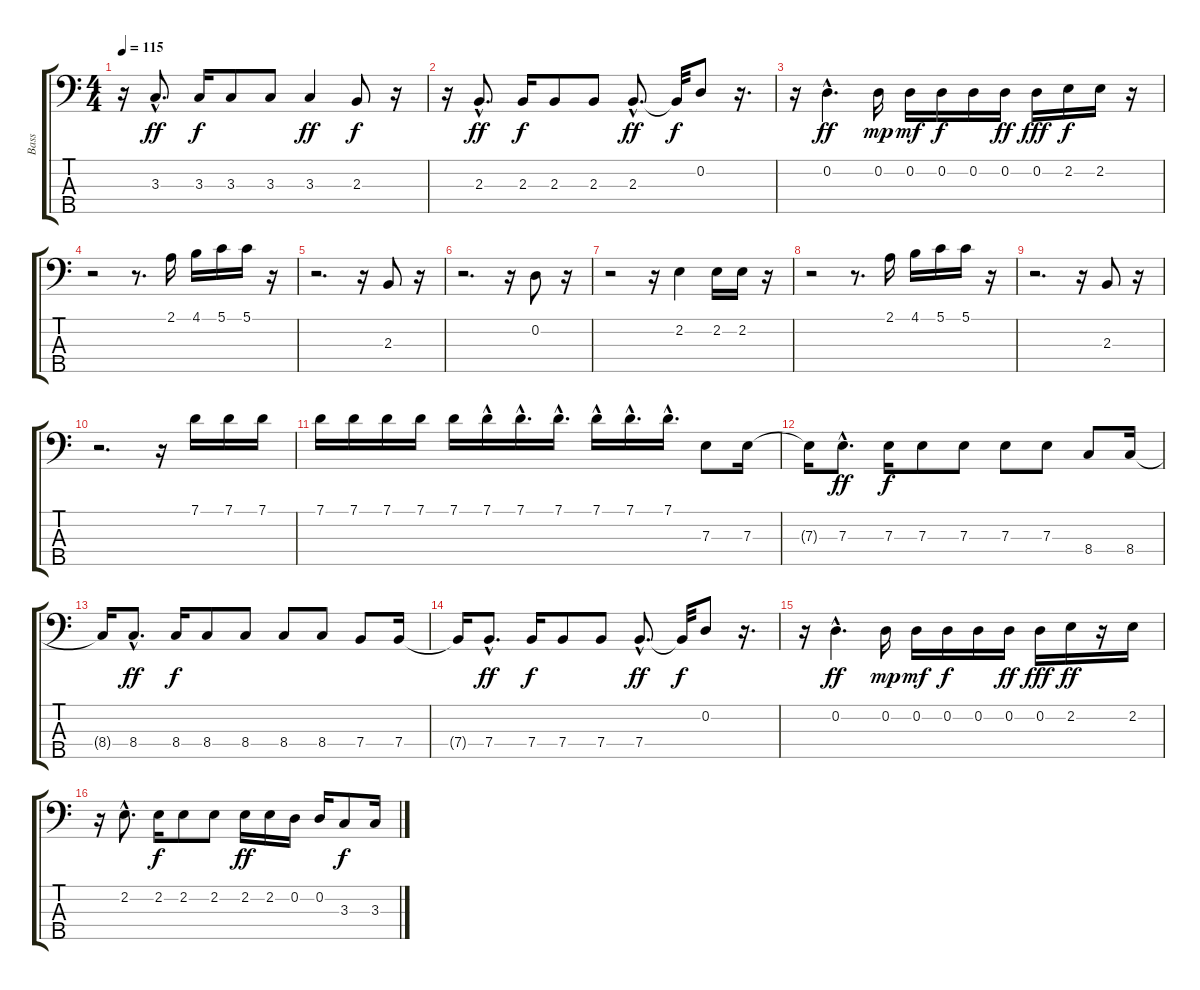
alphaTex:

\track ("Bass" "Bass") {instrument electricbassfinger}
\staff {score tabs}
\tuning (G2 D2 A1 E1 B0) {hide}
\ts (4 4)
\tempo 115
\clef f4
\ks c
r.16{dy f} 3.3{hac}.8{d dy ff} 3.3.16{dy f} 3.3.8 3.3.8 3.3.4{dy ff} 2.3.8{dy f} r.16 |
r.16 2.3{hac}.8{d dy ff} 2.3.16{dy f} 2.3.8 2.3.8 2.3{hac}.8{d dy ff} 2.3{t}.32{dy f} 0.2.8 r.16{d} |
r.16 0.2{hac}.4{d dy ff} 0.2.16{dy mp} 0.2.16{dy mf} 0.2.16{dy f} 0.2.16 0.2.16{dy ff} 0.2.16{dy fff} 2.2.16{dy f} 2.2.16 r.16 |
r.2 r.8{d} 2.1.16 4.1.16 5.1.16 5.1.16 r.16 |
r.2{d} r.16 2.3.8 r.16 |
r.2{d} r.16 0.2.8 r.16 |
r.2 r.16 2.2.4 2.2.16 2.2.16 r.16 |
r.2 r.8{d} 2.1.16 4.1.16 5.1.16 5.1.16 r.16 |
r.2{d} r.16 2.3.8 r.16 |
r.2{d} r.16 7.1.16 7.1.16 7.1.16 |
7.1.16 7.1.16 7.1.16 7.1.16 7.1.16 7.1{hac}.16 7.1{hac}.16{d} 7.1{hac}.16{d} 7.1{hac}.16 7.1{hac}.16{d} 7.1{hac}.16{d} 7.3.8 7.3.16 |
7.3{t}.16 7.3{hac}.8{d dy ff} 7.3.16{dy f} 7.3.8 7.3.8 7.3.8 7.3.8 8.4.8 8.4.16 |
8.4{t}.16 8.4{hac}.8{d dy ff} 8.4.16{dy f} 8.4.8 8.4.8 8.4.8 8.4.8 7.4.8 7.4.16 |
7.4{t}.16 7.4{hac}.8{d dy ff} 7.4.16{dy f} 7.4.8 7.4.8 7.4{hac}.8{d dy ff} 7.4{t}.32{dy f} 0.2.8 r.16{d} |
r.16 0.2{hac}.4{d dy ff} 0.2.16{dy mp} 0.2.16{dy mf} 0.2.16{dy f} 0.2.16 0.2.16{dy ff} 0.2.16{dy fff} 2.2.16{dy ff} r.16 2.2.16 |
r.16 2.2{hac}.8{d} 2.2.16{dy f} 2.2.8 2.2.8 2.2.16{dy ff} 2.2.16 0.2.16 0.2.16 3.3.8{dy f} 3.3.16
